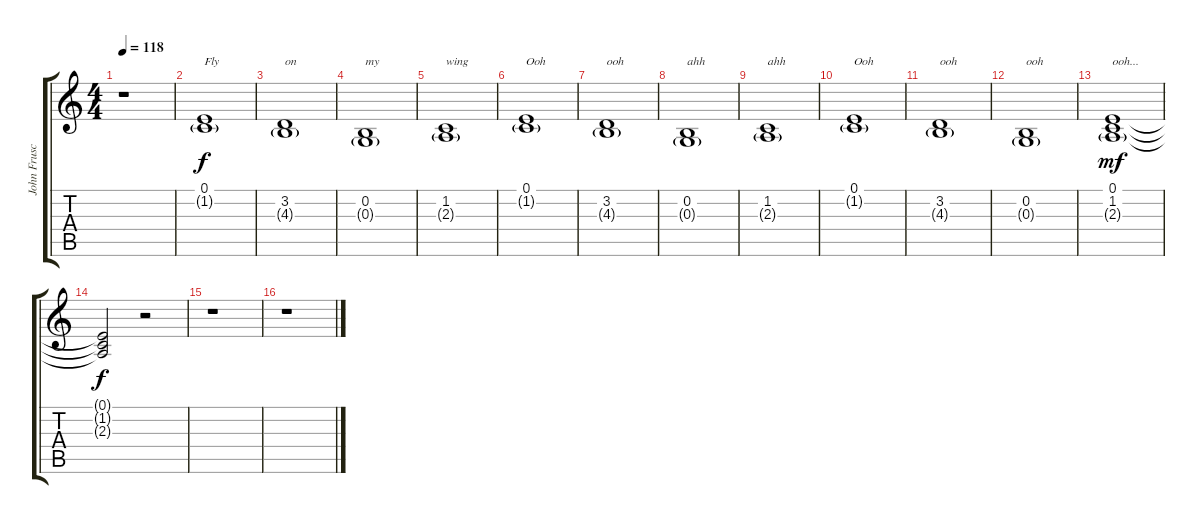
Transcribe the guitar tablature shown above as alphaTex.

\track ("John Frusciante (Back Vocals)" "John Frusc") {instrument tenorsax}
\staff {score tabs}
\tuning (E4 B3 G3 D3 A2 E2) {hide}
\ts (4 4)
\tempo 118
\clef g2
\ks c
r.1{dy f} |
(0.1 1.2{g}).1{txt "Fly"} |
(3.2 4.3{g}).1{txt "on"} |
(0.2 0.3{g}).1{txt "my"} |
(1.2 2.3{g}).1{txt "wing"} |
(0.1 1.2{g}).1{txt "Ooh"} |
(3.2 4.3{g}).1{txt "ooh"} |
(0.2 0.3{g}).1{txt "ahh"} |
(1.2 2.3{g}).1{txt "ahh"} |
(0.1 1.2{g}).1{txt "Ooh"} |
(3.2 4.3{g}).1{txt "ooh"} |
(0.2 0.3{g}).1{txt "ooh"} |
(0.1 1.2 2.3{g}).1{txt "ooh..." dy mf} |
(0.1{t} 1.2{t} 2.3{t}).2{dy f} r.2 |
r.1 |
r.1
